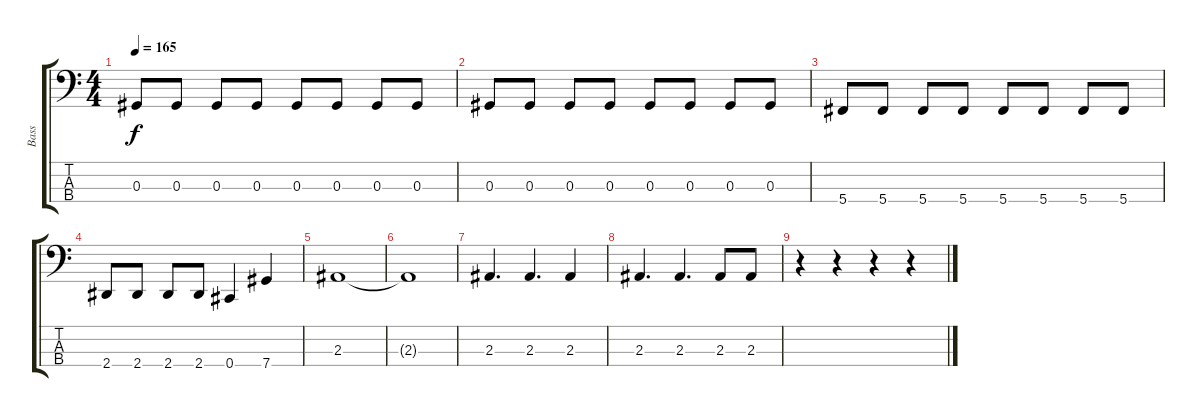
\track ("Bass" "Bass") {instrument electricbassfinger}
\staff {score tabs}
\tuning (Gb2 Db2 Ab1 Db1) {hide}
\ts (4 4)
\tempo 165
\clef f4
\ks c
0.3.8{dy f} 0.3.8 0.3.8 0.3.8 0.3.8 0.3.8 0.3.8 0.3.8 |
0.3.8 0.3.8 0.3.8 0.3.8 0.3.8 0.3.8 0.3.8 0.3.8 |
5.4.8 5.4.8 5.4.8 5.4.8 5.4.8 5.4.8 5.4.8 5.4.8 |
2.4.8 2.4.8 2.4.8 2.4.8 0.4.4 7.4.4 |
2.3.1 |
2.3{t}.1 |
2.3.4{d} 2.3.4{d} 2.3.4 |
2.3.4{d} 2.3.4{d} 2.3.8 2.3.8 |
r.4 r.4 r.4 r.4
